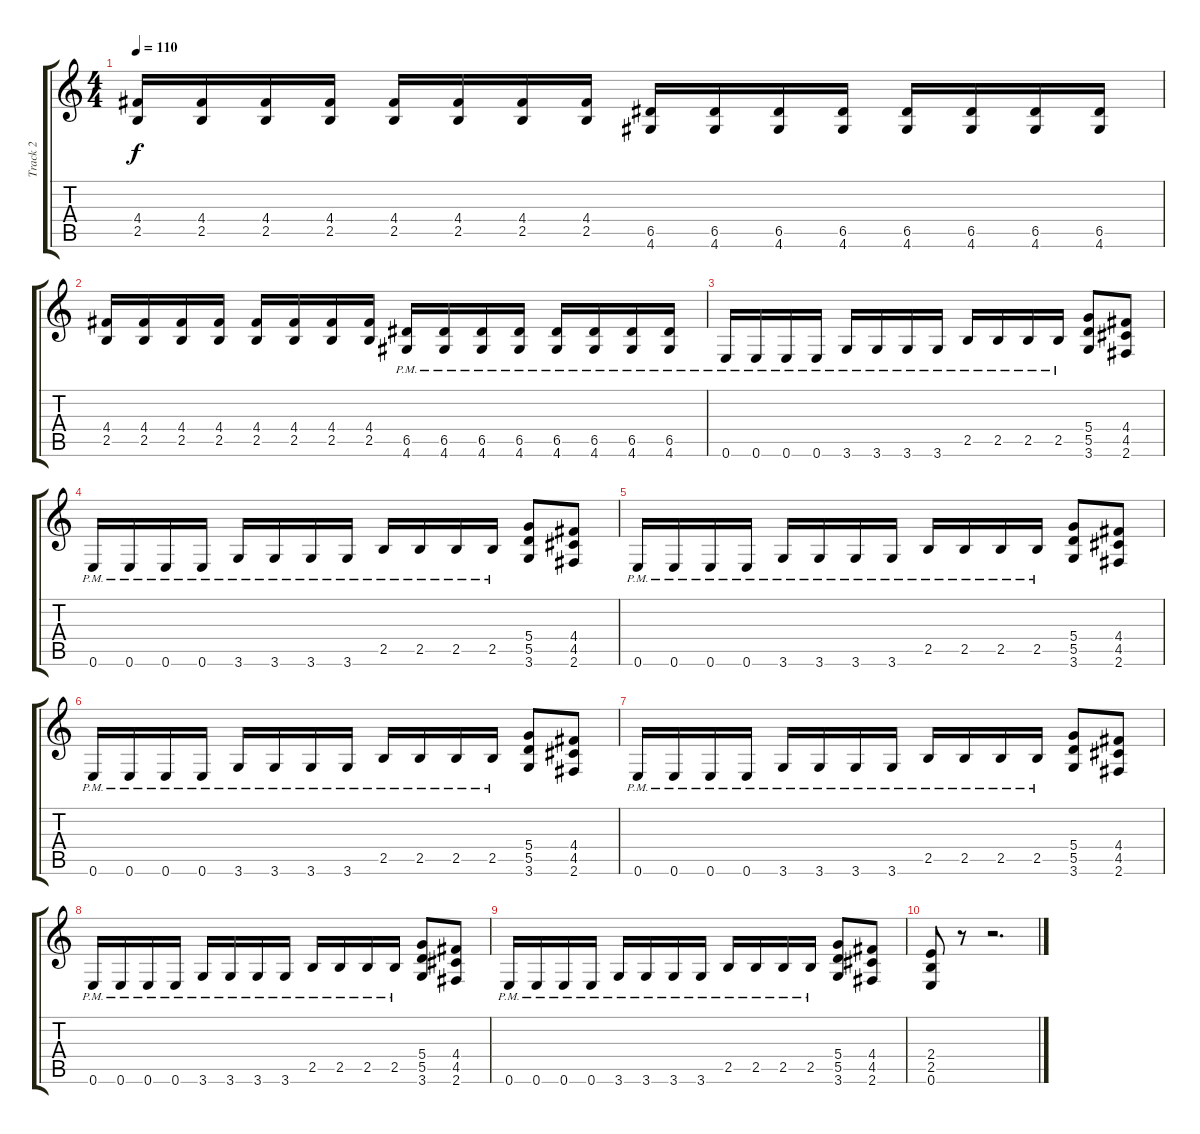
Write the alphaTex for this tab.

\track ("Track 2" "Track 2") {instrument distortionguitar}
\staff {score tabs}
\tuning (E4 B3 G3 D3 A2 E2) {hide}
\ts (4 4)
\tempo 110
\clef g2
\ks c
(4.4 2.5).16{dy f} (4.4 2.5).16 (4.4 2.5).16 (4.4 2.5).16 (4.4 2.5).16 (4.4 2.5).16 (4.4 2.5).16 (4.4 2.5).16 (6.5 4.6).16 (6.5 4.6).16 (6.5 4.6).16 (6.5 4.6).16 (6.5 4.6).16 (6.5 4.6).16 (6.5 4.6).16 (6.5 4.6).16 |
(4.4 2.5).16 (4.4 2.5).16 (4.4 2.5).16 (4.4 2.5).16 (4.4 2.5).16 (4.4 2.5).16 (4.4 2.5).16 (4.4 2.5).16 (6.5{pm} 4.6{pm}).16 (6.5{pm} 4.6{pm}).16 (6.5{pm} 4.6{pm}).16 (6.5{pm} 4.6{pm}).16 (6.5{pm} 4.6{pm}).16 (6.5{pm} 4.6{pm}).16 (6.5{pm} 4.6{pm}).16 (6.5{pm} 4.6{pm}).16 |
0.6{pm}.16 0.6{pm}.16 0.6{pm}.16 0.6{pm}.16 3.6{pm}.16 3.6{pm}.16 3.6{pm}.16 3.6{pm}.16 2.5{pm}.16 2.5{pm}.16 2.5{pm}.16 2.5{pm}.16 (5.4 5.5 3.6).8 (4.4 4.5 2.6).8 |
0.6{pm}.16 0.6{pm}.16 0.6{pm}.16 0.6{pm}.16 3.6{pm}.16 3.6{pm}.16 3.6{pm}.16 3.6{pm}.16 2.5{pm}.16 2.5{pm}.16 2.5{pm}.16 2.5{pm}.16 (5.4 5.5 3.6).8 (4.4 4.5 2.6).8 |
0.6{pm}.16 0.6{pm}.16 0.6{pm}.16 0.6{pm}.16 3.6{pm}.16 3.6{pm}.16 3.6{pm}.16 3.6{pm}.16 2.5{pm}.16 2.5{pm}.16 2.5{pm}.16 2.5{pm}.16 (5.4 5.5 3.6).8 (4.4 4.5 2.6).8 |
0.6{pm}.16 0.6{pm}.16 0.6{pm}.16 0.6{pm}.16 3.6{pm}.16 3.6{pm}.16 3.6{pm}.16 3.6{pm}.16 2.5{pm}.16 2.5{pm}.16 2.5{pm}.16 2.5{pm}.16 (5.4 5.5 3.6).8 (4.4 4.5 2.6).8 |
0.6{pm}.16 0.6{pm}.16 0.6{pm}.16 0.6{pm}.16 3.6{pm}.16 3.6{pm}.16 3.6{pm}.16 3.6{pm}.16 2.5{pm}.16 2.5{pm}.16 2.5{pm}.16 2.5{pm}.16 (5.4 5.5 3.6).8 (4.4 4.5 2.6).8 |
0.6{pm}.16 0.6{pm}.16 0.6{pm}.16 0.6{pm}.16 3.6{pm}.16 3.6{pm}.16 3.6{pm}.16 3.6{pm}.16 2.5{pm}.16 2.5{pm}.16 2.5{pm}.16 2.5{pm}.16 (5.4 5.5 3.6).8 (4.4 4.5 2.6).8 |
0.6{pm}.16 0.6{pm}.16 0.6{pm}.16 0.6{pm}.16 3.6{pm}.16 3.6{pm}.16 3.6{pm}.16 3.6{pm}.16 2.5{pm}.16 2.5{pm}.16 2.5{pm}.16 2.5{pm}.16 (5.4 5.5 3.6).8 (4.4 4.5 2.6).8 |
(2.4 2.5 0.6).8 r.8 r.2{d}
